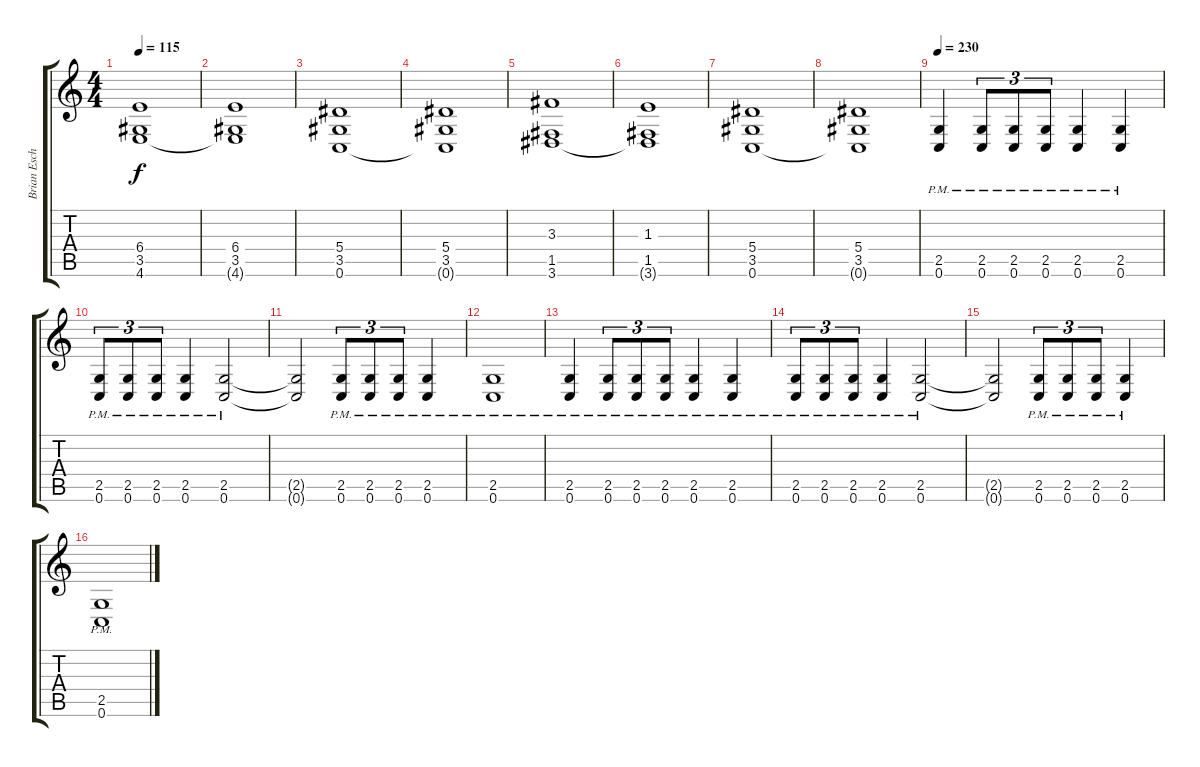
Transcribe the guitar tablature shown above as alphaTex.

\track ("Brian Eschbach" "Brian Esch") {instrument distortionguitar}
\staff {score tabs}
\tuning (C4 G3 Eb3 Bb2 F2 C2) {hide}
\ts (4 4)
\tempo 115
\clef g2
\ks c
(6.4 3.5 4.6).1{dy f} |
(6.4 3.5 4.6{t}).1 |
(5.4 3.5 0.6).1 |
(5.4 3.5 0.6{t}).1 |
(3.3 1.5 3.6).1 |
(1.3 1.5 3.6{t}).1 |
(5.4 3.5 0.6).1 |
(5.4 3.5 0.6{t}).1 |
\tempo 230
(2.5{pm} 0.6{pm}).4 (2.5{pm} 0.6{pm}).8{tu (3 2)} (2.5{pm} 0.6{pm}).8{tu (3 2)} (2.5{pm} 0.6{pm}).8{tu (3 2)} (2.5{pm} 0.6{pm}).4 (2.5{pm} 0.6{pm}).4 |
(2.5{pm} 0.6{pm}).8{tu (3 2)} (2.5{pm} 0.6{pm}).8{tu (3 2)} (2.5{pm} 0.6{pm}).8{tu (3 2)} (2.5{pm} 0.6{pm}).4 (2.5{pm} 0.6{pm}).2 |
(2.5{t} 0.6{t}).2 (2.5{pm} 0.6{pm}).8{tu (3 2)} (2.5{pm} 0.6{pm}).8{tu (3 2)} (2.5{pm} 0.6{pm}).8{tu (3 2)} (2.5{pm} 0.6{pm}).4 |
(2.5{pm} 0.6{pm}).1 |
(2.5{pm} 0.6{pm}).4 (2.5{pm} 0.6{pm}).8{tu (3 2)} (2.5{pm} 0.6{pm}).8{tu (3 2)} (2.5{pm} 0.6{pm}).8{tu (3 2)} (2.5{pm} 0.6{pm}).4 (2.5{pm} 0.6{pm}).4 |
(2.5{pm} 0.6{pm}).8{tu (3 2)} (2.5{pm} 0.6{pm}).8{tu (3 2)} (2.5{pm} 0.6{pm}).8{tu (3 2)} (2.5{pm} 0.6{pm}).4 (2.5{pm} 0.6{pm}).2 |
(2.5{t} 0.6{t}).2 (2.5{pm} 0.6{pm}).8{tu (3 2)} (2.5{pm} 0.6{pm}).8{tu (3 2)} (2.5{pm} 0.6{pm}).8{tu (3 2)} (2.5{pm} 0.6{pm}).4 |
(2.5{pm} 0.6{pm}).1
